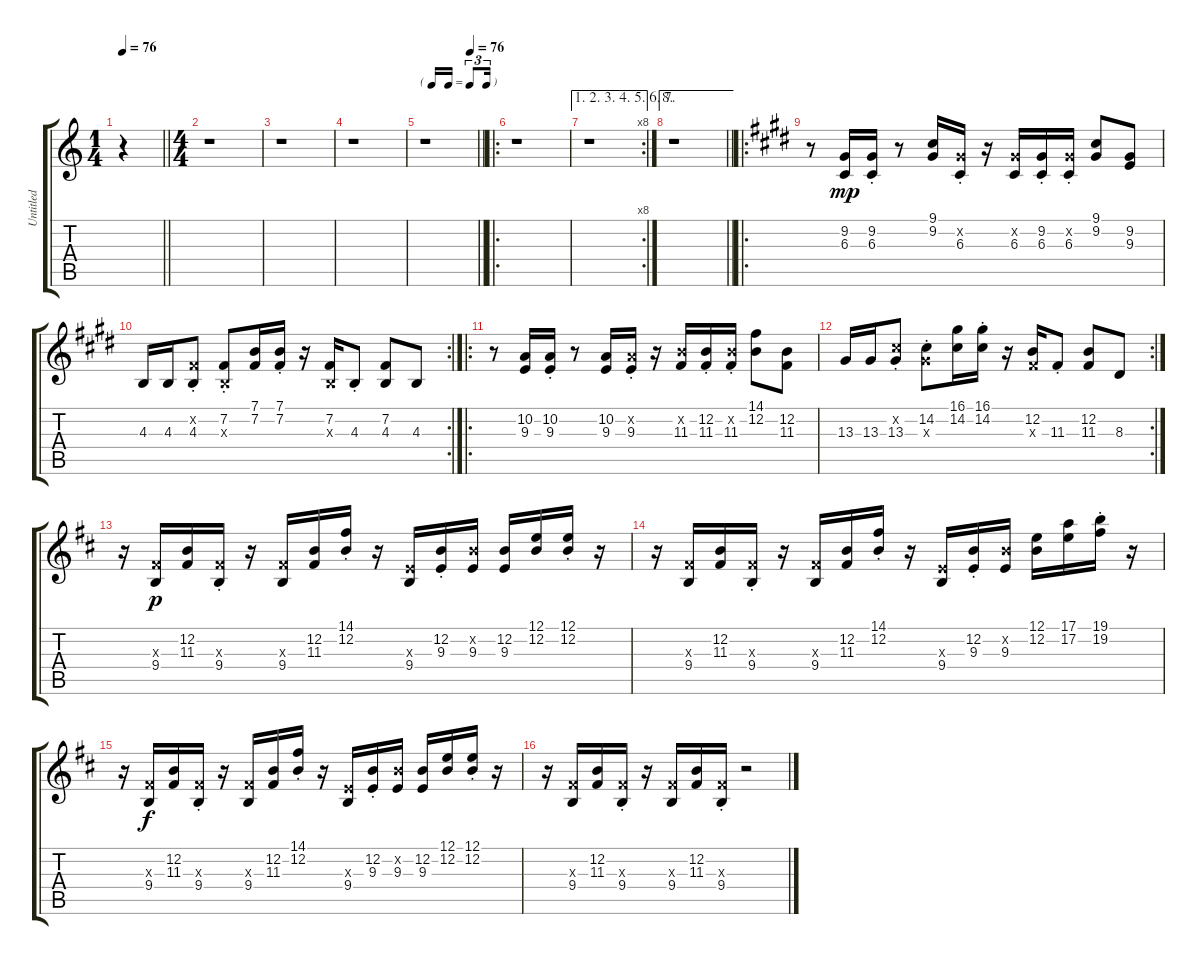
\track ("Untitled" "Untitled") {instrument electricpiano1}
\staff {score tabs}
\tuning (E4 B3 G3 D3 A2 E2) {hide}
\ts (1 4)
\tempo 76
\clef g2
\barLineRight lightlight
\ks c
r.4{dy mp instrument electricpiano1} |
\ts (4 4)
r.1 |
r.1 |
r.1 |
\tf triplet16th
\tempo (76 0.875)
\barLineRight lightlight
r.1 |
\ro
r.1 |
\ae (1 2 3 4 5 6 7)
\rc 8
r.1 |
\ae 8
\barLineRight lightlight
r.1 |
\ro
\ks e
r.8 (9.2 6.3).16 (9.2{st} 6.3{st}).16 r.8 (9.1 9.2).16 (9.2{st x} 6.3{st}).16 r.16 (9.2{x} 6.3).16 (9.2{st} 6.3{st}).16 (9.2{st x} 6.3{st}).16 (9.1 9.2).8 (9.2 9.3).8 |
\rc 2
\ks c#minor
4.3.16 4.3.16 (7.2{st x} 4.3{st}).8 (7.2{st} 4.3{st x}).8 (7.1 7.2).16 (7.1{st} 7.2{st}).16 r.16 (7.2 4.3{x}).16 4.3{st}.8 (7.2 4.3).8 4.3.8 |
\ro
\ks e
r.8 (10.2 9.3).16 (10.2{st} 9.3{st}).16 r.8 (10.2 9.3).16 (10.2{st x} 9.3{st}).16 r.16 (12.2{x} 11.3).16 (12.2{st} 11.3{st}).16 (12.2{st x} 11.3{st}).16 (14.1 12.2).8 (12.2 11.3).8 |
\rc 2
\ks c#minor
13.3.16 13.3.16 (14.2{st x} 13.3{st}).8 (14.2{st} 13.3{st x}).8 (16.1 14.2).16 (16.1{st} 14.2{st}).16 r.16 (12.2 11.3{x}).16 11.3{st}.8 (12.2 11.3).8 8.3.8 |
\ks d
r.16 (11.3{x} 9.4).16{dy p} (12.2 11.3).16 (11.3{st x} 9.4{st}).16 r.16 (11.3{x} 9.4).16 (12.2 11.3).16 (14.1{st} 12.2{st}).16 r.16 (9.3{x} 9.4).16 (12.2{st} 9.3{st}).16 (12.2{x} 9.3).16 (12.2 9.3).16 (12.1 12.2).16 (12.1{st} 12.2{st}).16 r.16 |
r.16 (11.3{x} 9.4).16 (12.2 11.3).16 (11.3{st x} 9.4{st}).16 r.16 (11.3{x} 9.4).16 (12.2 11.3).16 (14.1{st} 12.2{st}).16 r.16 (9.3{x} 9.4).16 (12.2{st} 9.3{st}).16 (12.2{x} 9.3).16 (12.1 12.2).16 (17.1 17.2).16 (19.1{st} 19.2{st}).16 r.16 |
r.16 (11.3{x} 9.4).16{dy f} (12.2 11.3).16 (11.3{st x} 9.4{st}).16 r.16 (11.3{x} 9.4).16 (12.2 11.3).16 (14.1{st} 12.2{st}).16 r.16 (9.3{x} 9.4).16 (12.2{st} 9.3{st}).16 (12.2{x} 9.3).16 (12.2 9.3).16 (12.1 12.2).16 (12.1{st} 12.2{st}).16 r.16 |
r.16 (11.3{x} 9.4).16 (12.2 11.3).16 (11.3{st x} 9.4{st}).16 r.16 (11.3{x} 9.4).16 (12.2 11.3).16 (11.3{st x} 9.4{st}).16 r.2
